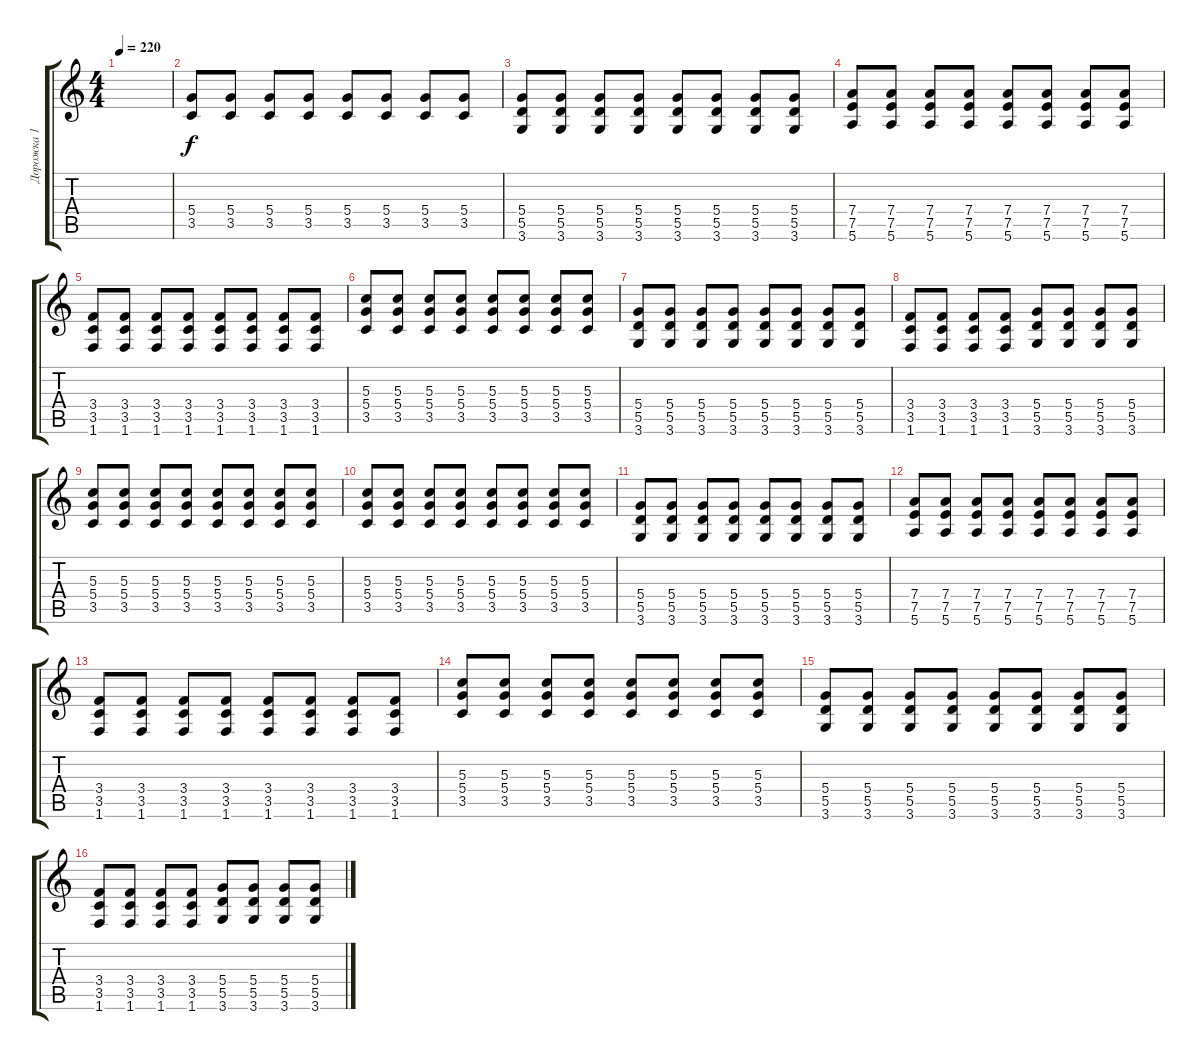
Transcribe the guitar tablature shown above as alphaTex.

\track ("Дорожка 1" "Дорожка 1") {instrument distortionguitar}
\staff {score tabs}
\tuning (E4 B3 G3 D3 A2 E2) {hide}
\ts (4 4)
\tempo 220
\clef g2
\ks c
|
(5.4 3.5).8 (5.4 3.5).8 (5.4 3.5).8 (5.4 3.5).8 (5.4 3.5).8 (5.4 3.5).8 (5.4 3.5).8 (5.4 3.5).8 |
(5.4 5.5 3.6).8 (5.4 5.5 3.6).8 (5.4 5.5 3.6).8 (5.4 5.5 3.6).8 (5.4 5.5 3.6).8 (5.4 5.5 3.6).8 (5.4 5.5 3.6).8 (5.4 5.5 3.6).8 |
(7.4 7.5 5.6).8 (7.4 7.5 5.6).8 (7.4 7.5 5.6).8 (7.4 7.5 5.6).8 (7.4 7.5 5.6).8 (7.4 7.5 5.6).8 (7.4 7.5 5.6).8 (7.4 7.5 5.6).8 |
(3.4 3.5 1.6).8 (3.4 3.5 1.6).8 (3.4 3.5 1.6).8 (3.4 3.5 1.6).8 (3.4 3.5 1.6).8 (3.4 3.5 1.6).8 (3.4 3.5 1.6).8 (3.4 3.5 1.6).8 |
(5.3 5.4 3.5).8 (5.3 5.4 3.5).8 (5.3 5.4 3.5).8 (5.3 5.4 3.5).8 (5.3 5.4 3.5).8 (5.3 5.4 3.5).8 (5.3 5.4 3.5).8 (5.3 5.4 3.5).8 |
(5.4 5.5 3.6).8 (5.4 5.5 3.6).8 (5.4 5.5 3.6).8 (5.4 5.5 3.6).8 (5.4 5.5 3.6).8 (5.4 5.5 3.6).8 (5.4 5.5 3.6).8 (5.4 5.5 3.6).8 |
(3.4 3.5 1.6).8 (3.4 3.5 1.6).8 (3.4 3.5 1.6).8 (3.4 3.5 1.6).8 (5.4 5.5 3.6).8 (5.4 5.5 3.6).8 (5.4 5.5 3.6).8 (5.4 5.5 3.6).8 |
(5.3 5.4 3.5).8 (5.3 5.4 3.5).8 (5.3 5.4 3.5).8 (5.3 5.4 3.5).8 (5.3 5.4 3.5).8 (5.3 5.4 3.5).8 (5.3 5.4 3.5).8 (5.3 5.4 3.5).8 |
(5.3 5.4 3.5).8 (5.3 5.4 3.5).8 (5.3 5.4 3.5).8 (5.3 5.4 3.5).8 (5.3 5.4 3.5).8 (5.3 5.4 3.5).8 (5.3 5.4 3.5).8 (5.3 5.4 3.5).8 |
(5.4 5.5 3.6).8 (5.4 5.5 3.6).8 (5.4 5.5 3.6).8 (5.4 5.5 3.6).8 (5.4 5.5 3.6).8 (5.4 5.5 3.6).8 (5.4 5.5 3.6).8 (5.4 5.5 3.6).8 |
(7.4 7.5 5.6).8 (7.4 7.5 5.6).8 (7.4 7.5 5.6).8 (7.4 7.5 5.6).8 (7.4 7.5 5.6).8 (7.4 7.5 5.6).8 (7.4 7.5 5.6).8 (7.4 7.5 5.6).8 |
(3.4 3.5 1.6).8 (3.4 3.5 1.6).8 (3.4 3.5 1.6).8 (3.4 3.5 1.6).8 (3.4 3.5 1.6).8 (3.4 3.5 1.6).8 (3.4 3.5 1.6).8 (3.4 3.5 1.6).8 |
(5.3 5.4 3.5).8 (5.3 5.4 3.5).8 (5.3 5.4 3.5).8 (5.3 5.4 3.5).8 (5.3 5.4 3.5).8 (5.3 5.4 3.5).8 (5.3 5.4 3.5).8 (5.3 5.4 3.5).8 |
(5.4 5.5 3.6).8 (5.4 5.5 3.6).8 (5.4 5.5 3.6).8 (5.4 5.5 3.6).8 (5.4 5.5 3.6).8 (5.4 5.5 3.6).8 (5.4 5.5 3.6).8 (5.4 5.5 3.6).8 |
(3.4 3.5 1.6).8 (3.4 3.5 1.6).8 (3.4 3.5 1.6).8 (3.4 3.5 1.6).8 (5.4 5.5 3.6).8 (5.4 5.5 3.6).8 (5.4 5.5 3.6).8 (5.4 5.5 3.6).8
